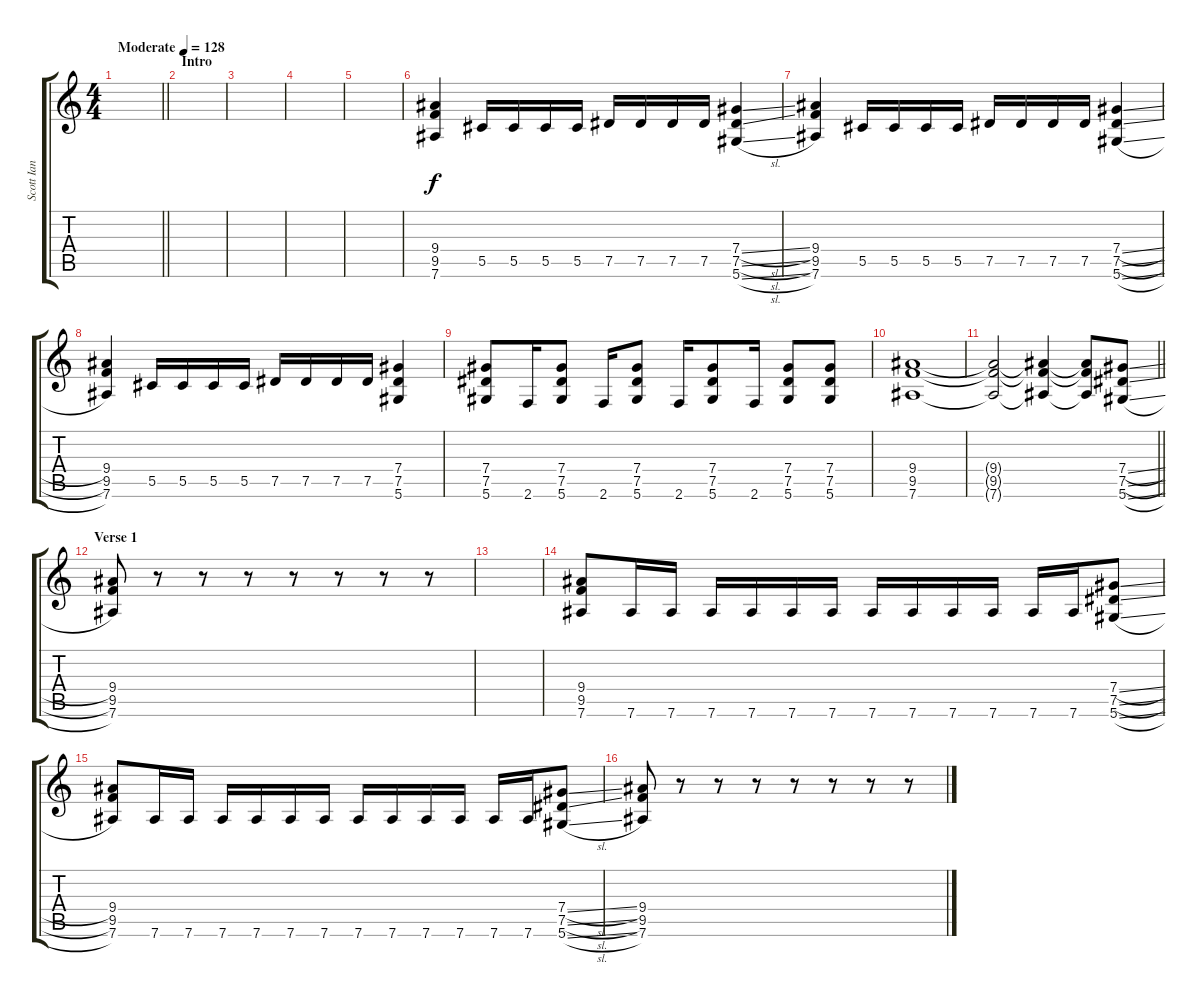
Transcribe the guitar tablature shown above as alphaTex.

\track ("Scott Ian (Lead Guitar)" "Scott Ian ") {instrument distortionguitar}
\staff {score tabs}
\tuning (Eb4 Bb3 Gb3 Db3 Ab2 Eb2) {hide}
\ts (4 4)
\tempo (128 "Moderate")
\clef g2
\barLineRight lightlight
\ks c
|
\section ("" "Intro")
|
|
|
|
(9.4 9.5 7.6).4 5.5.16 5.5.16 5.5.16 5.5.16 7.5.16 7.5.16 7.5.16 7.5.16 (7.4{sl} 7.5{sl} 5.6{sl}).4 |
(9.4 9.5 7.6).4 5.5.16 5.5.16 5.5.16 5.5.16 7.5.16 7.5.16 7.5.16 7.5.16 (7.4{sl} 7.5{sl} 5.6{sl}).4 |
(9.4 9.5 7.6).4 5.5.16 5.5.16 5.5.16 5.5.16 7.5.16 7.5.16 7.5.16 7.5.16 (7.4 7.5 5.6).4 |
(7.4 7.5 5.6).8 2.6.16 (7.4 7.5 5.6).8 2.6.16 (7.4 7.5 5.6).8 2.6.16 (7.4 7.5 5.6).8 2.6.16 (7.4 7.5 5.6).8 (7.4 7.5 5.6).8 |
(9.4 9.5 7.6).1 |
\barLineRight lightlight
(9.4{t} 9.5{t} 7.6{t}).2 (9.4{t} 9.5{t} 7.6{t}).4 (9.4{t} 9.5{t} 7.6{t}).8 (7.4{sl} 7.5{sl} 5.6{sl}).8 |
\section ("" "Verse 1")
(9.4 9.5 7.6).8 r.8 r.8 r.8 r.8 r.8 r.8 r.8 |
|
(9.4 9.5 7.6).8 7.6.16 7.6.16 7.6.16 7.6.16 7.6.16 7.6.16 7.6.16 7.6.16 7.6.16 7.6.16 7.6.16 7.6.16 (7.4{sl} 7.5{sl} 5.6{sl}).8 |
(9.4 9.5 7.6).8 7.6.16 7.6.16 7.6.16 7.6.16 7.6.16 7.6.16 7.6.16 7.6.16 7.6.16 7.6.16 7.6.16 7.6.16 (7.4{sl} 7.5{sl} 5.6{sl}).8 |
(9.4 9.5 7.6).8 r.8 r.8 r.8 r.8 r.8 r.8 r.8
